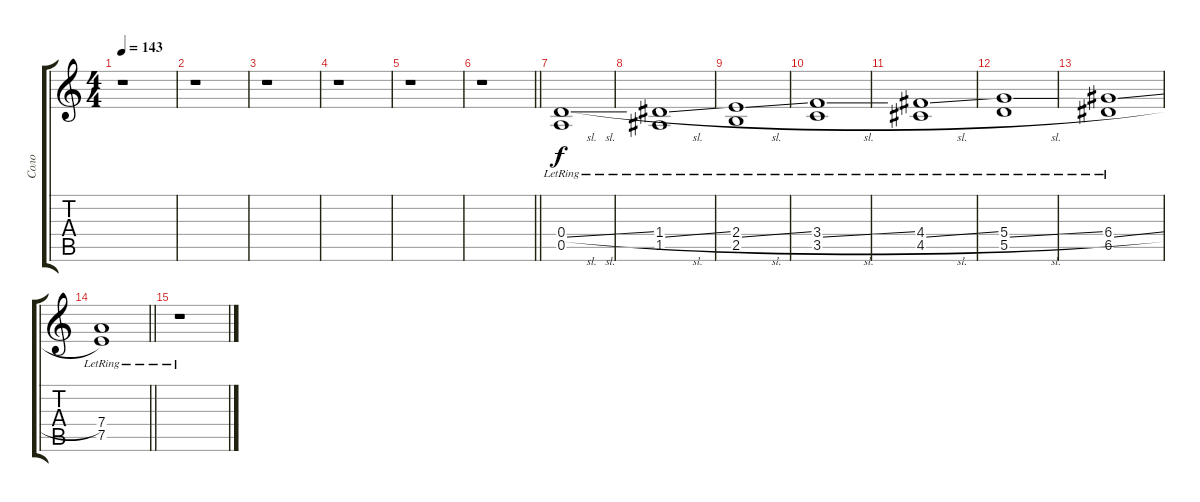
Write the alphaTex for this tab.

\track ("Соло" "Соло") {instrument overdrivenguitar}
\staff {score tabs}
\tuning (E4 B3 G3 D3 A2 E2) {hide}
\ts (4 4)
\tempo 143
\clef g2
\ks c
r.1{dy mp} |
r.1 |
r.1 |
r.1 |
r.1 |
\barLineRight lightlight
r.1 |
(0.4{sl lr} 0.5{lr}).1{dy f} |
(1.4{sl lr} 1.5{lr}).1 |
(2.4{sl lr} 2.5{lr}).1 |
(3.4{sl lr} 3.5{lr}).1 |
(4.4{sl lr} 4.5{lr}).1 |
(5.4{sl lr} 5.5{lr}).1 |
(6.4{sl lr} 6.5{lr}).1 |
\barLineRight lightlight
(7.4{lr} 7.5{lr}).1 |
r.1
